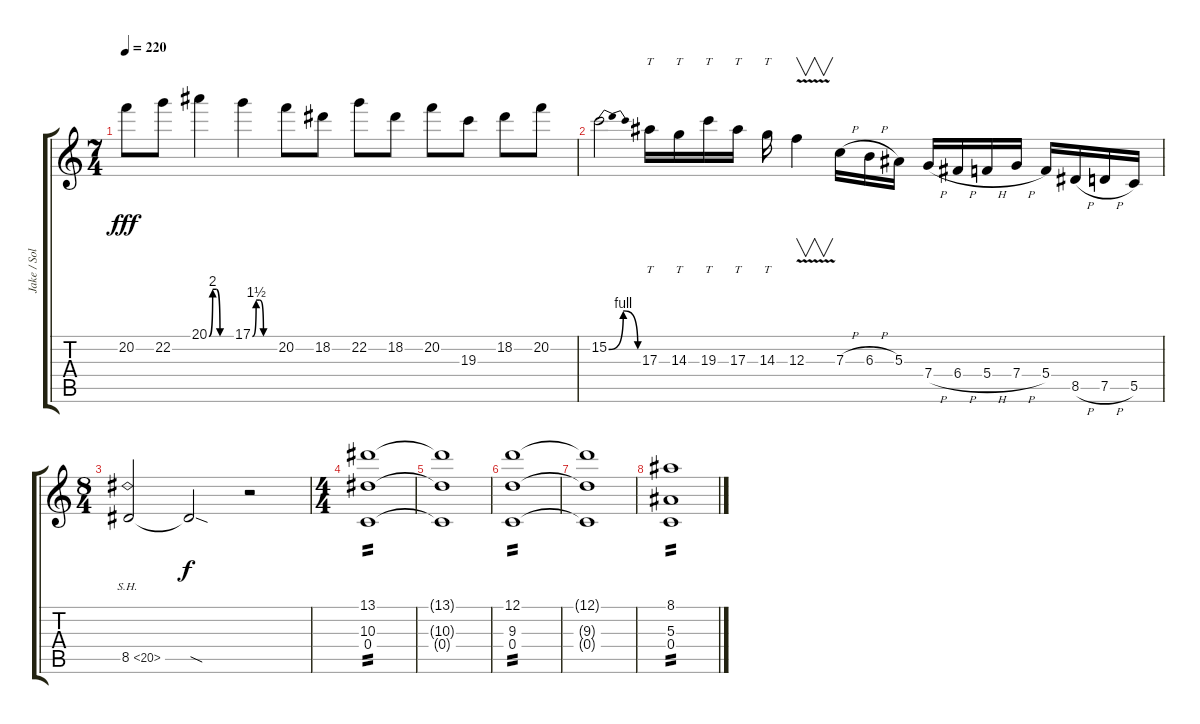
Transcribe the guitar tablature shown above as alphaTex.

\track ("Jake / Solo" "Jake / Sol") {instrument overdrivenguitar}
\staff {score tabs}
\tuning (D4 A3 F3 C3 G2 C2) {hide}
\ts (7 4)
\tempo 220
\clef g2
\ks c
20.2.8{dy fff} 22.2.8 20.1{be (custom 0 0 10 8 20 8 30 0 60 0)}.4 17.1{be (custom 0 0 10 6 20 6 30 0 60 0)}.4 20.2.8 18.2.8 22.2.8 18.2.8 20.2.8 19.3.8 18.2.8 20.2.8 |
15.2{be (bendrelease 0 0 30 4 55 4 60 0)}.2 17.3.16{tt} 14.3.16{tt} 19.3.16{tt} 17.3.16{tt} 14.3.16{tt} 12.3{v}.4{v} 7.3{h}.16 6.3{h}.16 5.3.16 7.4{h}.16 6.4{h}.16 5.4{h}.16 7.4{h}.16 5.4.16 8.5{h}.16 7.5{h}.16 5.5.16 |
\ts (8 4)
8.5{sh 12}.2 8.5{sod t}.2{dy f} r.2 |
\ts (4 4)
(13.1 10.3 0.4).1{tp 2 volume 7} |
(13.1{t} 10.3{t} 0.4{t}).1 |
(12.1 9.3 0.4).1{tp 2 volume 7} |
(12.1{t} 9.3{t} 0.4{t}).1 |
(8.1 5.3 0.4).1{tp 2 volume 7}
